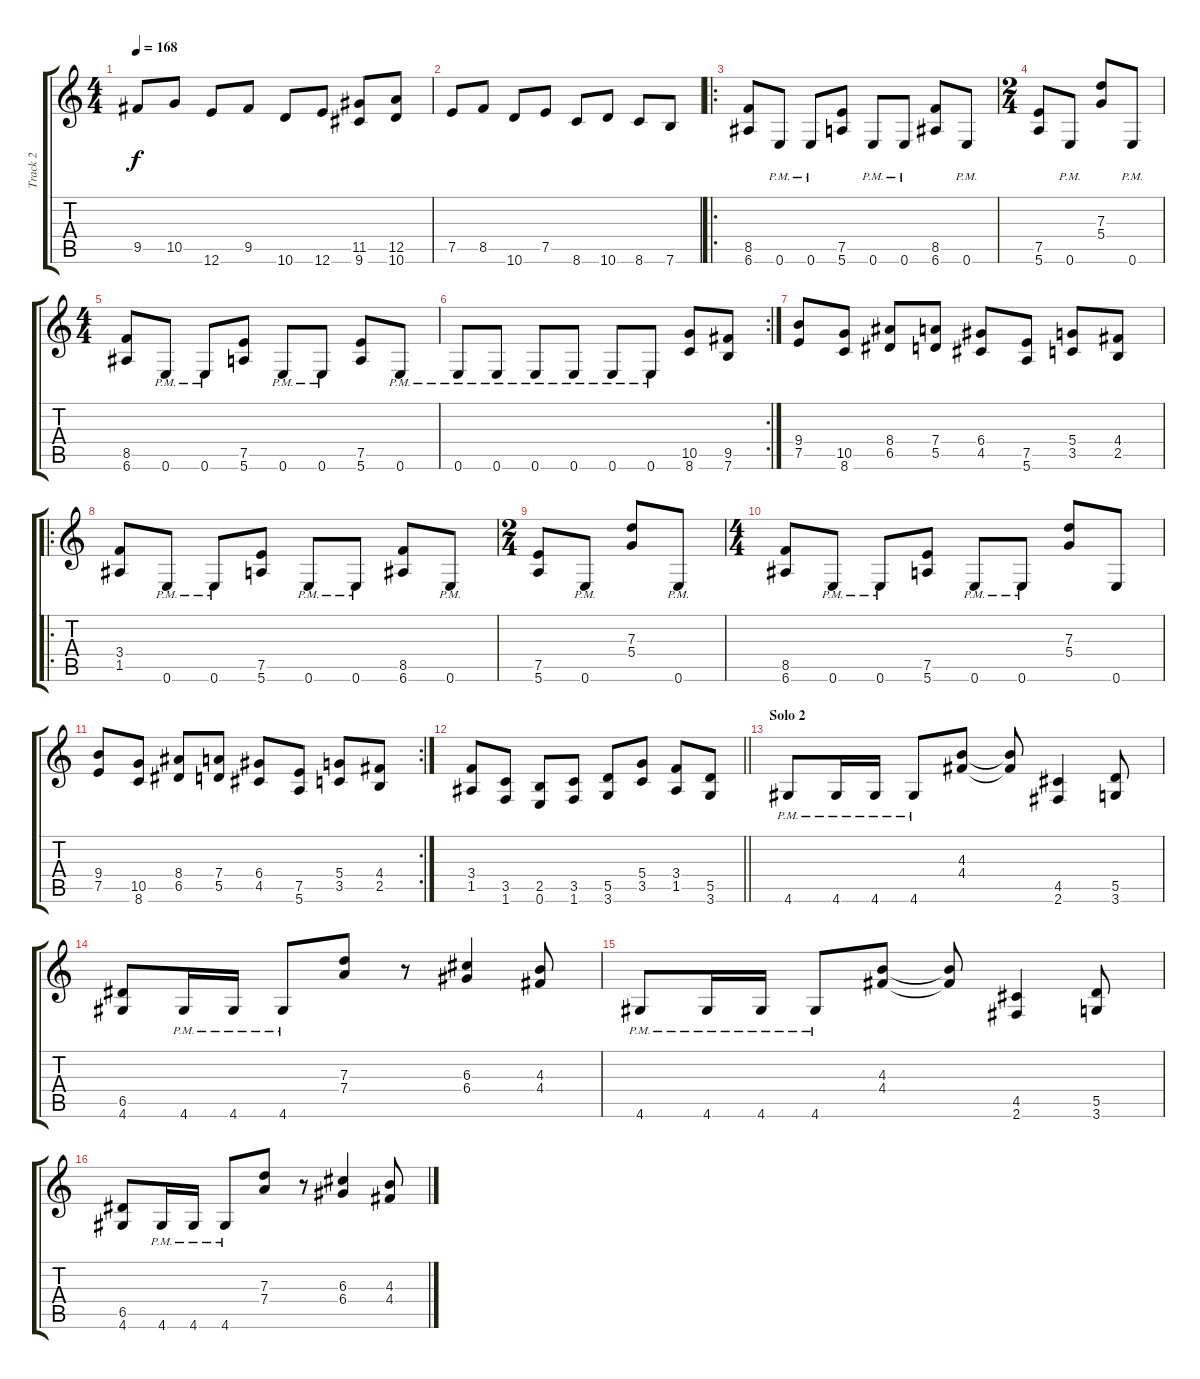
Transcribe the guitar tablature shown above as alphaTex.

\track ("Track 2" "Track 2") {instrument distortionguitar}
\staff {score tabs}
\tuning (E4 B3 G3 D3 A2 E2) {hide}
\ts (4 4)
\tempo 168
\clef g2
\ks c
9.5.8{dy f} 10.5.8 12.6.8 9.5.8 10.6.8 12.6.8 (11.5 9.6).8 (12.5 10.6).8 |
7.5.8 8.5.8 10.6.8 7.5.8 8.6.8 10.6.8 8.6.8 7.6.8 |
\ro
(8.5 6.6).8 0.6{pm}.8 0.6{pm}.8 (7.5 5.6).8 0.6{pm}.8 0.6{pm}.8 (8.5 6.6).8 0.6{pm}.8 |
\ts (2 4)
(7.5 5.6).8 0.6{pm}.8 (7.3 5.4).8 0.6{pm}.8 |
\ts (4 4)
(8.5 6.6).8 0.6{pm}.8 0.6{pm}.8 (7.5 5.6).8 0.6{pm}.8 0.6{pm}.8 (7.5 5.6).8 0.6{pm}.8 |
\rc 2
0.6{pm}.8 0.6{pm}.8 0.6{pm}.8 0.6{pm}.8 0.6{pm}.8 0.6{pm}.8 (10.5 8.6).8 (9.5 7.6).8 |
(9.4 7.5).8 (10.5 8.6).8 (8.4 6.5).8 (7.4 5.5).8 (6.4 4.5).8 (7.5 5.6).8 (5.4 3.5).8 (4.4 2.5).8 |
\ro
(3.4 1.5).8 0.6{pm}.8 0.6{pm}.8 (7.5 5.6).8 0.6{pm}.8 0.6{pm}.8 (8.5 6.6).8 0.6{pm}.8 |
\ts (2 4)
(7.5 5.6).8 0.6{pm}.8 (7.3 5.4).8 0.6{pm}.8 |
\ts (4 4)
(8.5 6.6).8 0.6{pm}.8 0.6{pm}.8 (7.5 5.6).8 0.6{pm}.8 0.6{pm}.8 (7.3 5.4).8 0.6.8 |
\rc 2
(9.4 7.5).8 (10.5 8.6).8 (8.4 6.5).8 (7.4 5.5).8 (6.4 4.5).8 (7.5 5.6).8 (5.4 3.5).8 (4.4 2.5).8 |
\barLineRight lightlight
(3.4 1.5).8 (3.5 1.6).8 (2.5 0.6).8 (3.5 1.6).8 (5.5 3.6).8 (5.4 3.5).8 (3.4 1.5).8 (5.5 3.6).8 |
\section ("" "Solo 2")
4.6{pm}.8 4.6{pm}.16 4.6{pm}.16 4.6{pm}.8 (4.3 4.4).8 (4.3{t} 4.4{t}).8 (4.5 2.6).4 (5.5 3.6).8 |
(6.5 4.6).8 4.6{pm}.16 4.6{pm}.16 4.6{pm}.8 (7.3 7.4).8 r.8 (6.3 6.4).4 (4.3 4.4).8 |
4.6{pm}.8 4.6{pm}.16 4.6{pm}.16 4.6{pm}.8 (4.3 4.4).8 (4.3{t} 4.4{t}).8 (4.5 2.6).4 (5.5 3.6).8 |
(6.5 4.6).8 4.6{pm}.16 4.6{pm}.16 4.6{pm}.8 (7.3 7.4).8 r.8 (6.3 6.4).4 (4.3 4.4).8
